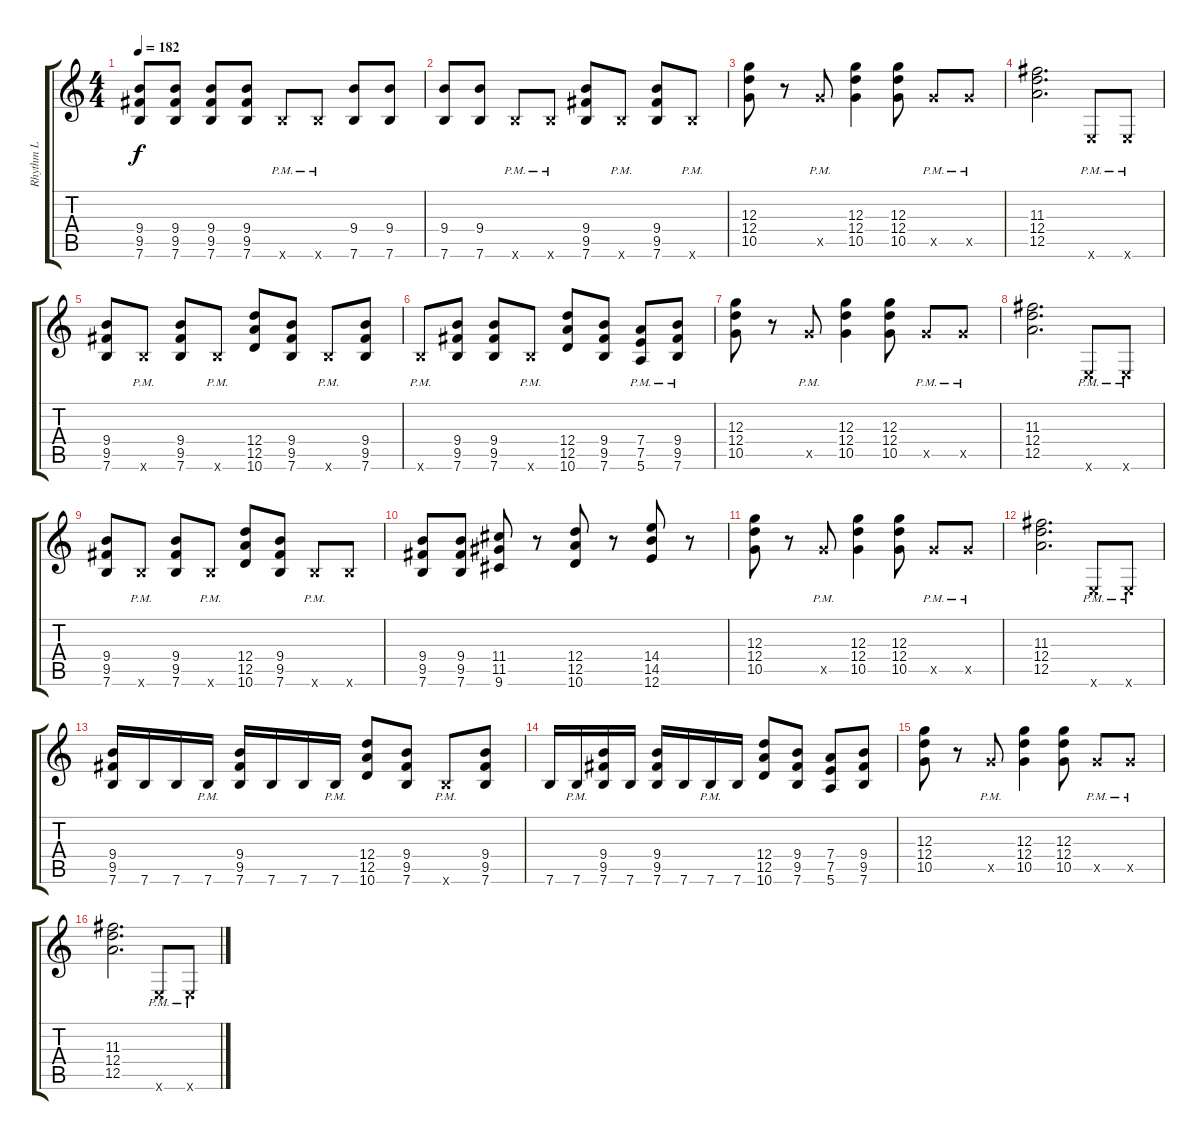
\track ("Rhythm L" "Rhythm L") {instrument distortionguitar}
\staff {score tabs}
\tuning (E4 B3 G3 D3 A2 E2) {hide}
\ts (4 4)
\tempo 182
\clef g2
\ks c
(9.4 9.5 7.6).8{dy f} (9.4 9.5 7.6).8 (9.4 9.5 7.6).8 (9.4 9.5 7.6).8 7.6{pm x}.8 7.6{pm x}.8 (9.4 7.6).8 (9.4 7.6).8 |
(9.4 7.6).8 (9.4 7.6).8 7.6{pm x}.8 7.6{pm x}.8 (9.4 9.5 7.6).8 7.6{pm x}.8 (9.4 9.5 7.6).8 7.6{pm x}.8 |
(12.3 12.4 10.5).8 r.8 10.5{pm x}.8 (12.3 12.4 10.5).4 (12.3 12.4 10.5).8 10.5{pm x}.8 10.5{pm x}.8 |
(11.3 12.4 12.5).2{d} 0.6{pm x}.8 0.6{pm x}.8 |
(9.4 9.5 7.6).8 7.6{pm x}.8 (9.4 9.5 7.6).8 7.6{pm x}.8 (12.4 12.5 10.6).8 (9.4 9.5 7.6).8 7.6{pm x}.8 (9.4 9.5 7.6).8 |
7.6{pm x}.8 (9.4 9.5 7.6).8 (9.4 9.5 7.6).8 7.6{pm x}.8 (12.4 12.5 10.6).8 (9.4 9.5 7.6).8 (7.4 7.5 5.6{pm}).8 (9.4 9.5 7.6{pm}).8 |
(12.3 12.4 10.5).8 r.8 10.5{pm x}.8 (12.3 12.4 10.5).4 (12.3 12.4 10.5).8 10.5{pm x}.8 10.5{pm x}.8 |
(11.3 12.4 12.5).2{d} 0.6{pm x}.8 0.6{pm x}.8 |
(9.4 9.5 7.6).8 7.6{pm x}.8 (9.4 9.5 7.6).8 7.6{pm x}.8 (12.4 12.5 10.6).8 (9.4 9.5 7.6).8 7.6{pm x}.8 7.6{x}.8 |
(9.4 9.5 7.6).8 (9.4 9.5 7.6).8 (11.4 11.5 9.6).8 r.8 (12.4 12.5 10.6).8 r.8 (14.4 14.5 12.6).8 r.8 |
(12.3 12.4 10.5).8 r.8 10.5{pm x}.8 (12.3 12.4 10.5).4 (12.3 12.4 10.5).8 10.5{pm x}.8 10.5{pm x}.8 |
(11.3 12.4 12.5).2{d} 0.6{pm x}.8 0.6{pm x}.8 |
(9.4 9.5 7.6).16 7.6.16 7.6.16 7.6{pm}.16 (9.4 9.5 7.6).16 7.6.16 7.6.16 7.6{pm}.16 (12.4 12.5 10.6).8 (9.4 9.5 7.6).8 7.6{pm x}.8 (9.4 9.5 7.6).8 |
7.6.16 7.6{pm}.16 (9.4 9.5 7.6).16 7.6.16 (9.4 9.5 7.6).16 7.6.16 7.6{pm}.16 7.6.16 (12.4 12.5 10.6).8 (9.4 9.5 7.6).8 (7.4 7.5 5.6).8 (9.4 9.5 7.6).8 |
(12.3 12.4 10.5).8 r.8 10.5{pm x}.8 (12.3 12.4 10.5).4 (12.3 12.4 10.5).8 10.5{pm x}.8 10.5{pm x}.8 |
(11.3 12.4 12.5).2{d} 0.6{pm x}.8 0.6{pm x}.8
